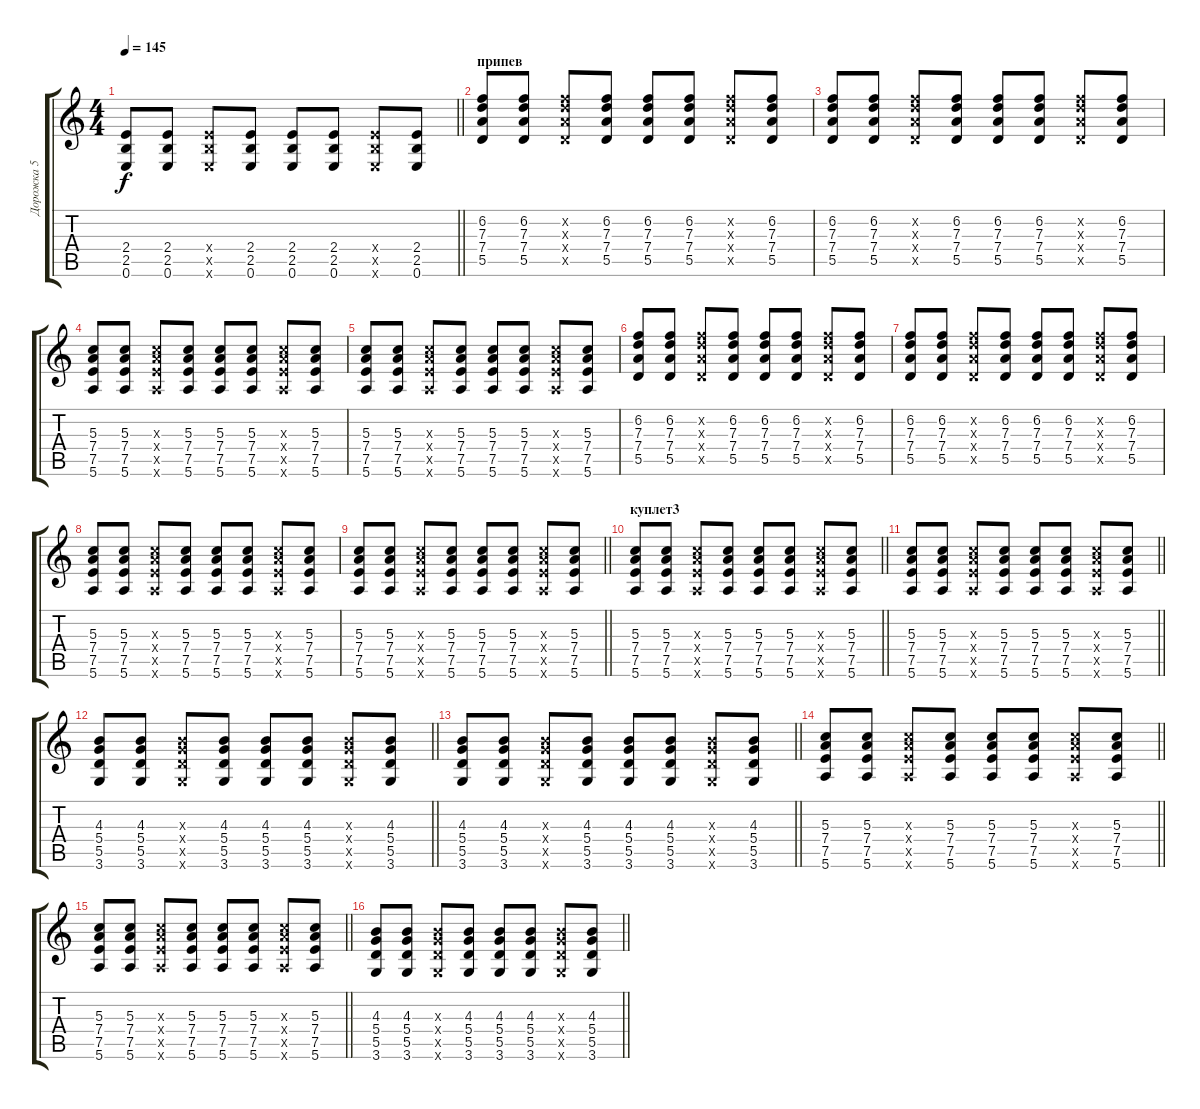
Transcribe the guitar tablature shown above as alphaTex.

\track ("Дорожка 5" "Дорожка 5") {instrument acousticguitarsteel}
\staff {score tabs}
\tuning (E4 B3 G3 D3 A2 E2) {hide}
\ts (4 4)
\tempo 145
\clef g2
\barLineRight lightlight
\ks c
(2.4 2.5 0.6).8{dy f} (2.4 2.5 0.6).8 (2.4{x} 2.5{x} 0.6{x}).8 (2.4 2.5 0.6).8 (2.4 2.5 0.6).8 (2.4 2.5 0.6).8 (2.4{x} 2.5{x} 0.6{x}).8 (2.4 2.5 0.6).8 |
\section ("" "припев")
(6.2 7.3 7.4 5.5).8 (6.2 7.3 7.4 5.5).8 (6.2{x} 7.3{x} 7.4{x} 5.5{x}).8 (6.2 7.3 7.4 5.5).8 (6.2 7.3 7.4 5.5).8 (6.2 7.3 7.4 5.5).8 (6.2{x} 7.3{x} 7.4{x} 5.5{x}).8 (6.2 7.3 7.4 5.5).8 |
(6.2 7.3 7.4 5.5).8 (6.2 7.3 7.4 5.5).8 (6.2{x} 7.3{x} 7.4{x} 5.5{x}).8 (6.2 7.3 7.4 5.5).8 (6.2 7.3 7.4 5.5).8 (6.2 7.3 7.4 5.5).8 (6.2{x} 7.3{x} 7.4{x} 5.5{x}).8 (6.2 7.3 7.4 5.5).8 |
(5.3 7.4 7.5 5.6).8 (5.3 7.4 7.5 5.6).8 (5.3{x} 7.4{x} 7.5{x} 5.6{x}).8 (5.3 7.4 7.5 5.6).8 (5.3 7.4 7.5 5.6).8 (5.3 7.4 7.5 5.6).8 (5.3{x} 7.4{x} 7.5{x} 5.6{x}).8 (5.3 7.4 7.5 5.6).8 |
(5.3 7.4 7.5 5.6).8 (5.3 7.4 7.5 5.6).8 (5.3{x} 7.4{x} 7.5{x} 5.6{x}).8 (5.3 7.4 7.5 5.6).8 (5.3 7.4 7.5 5.6).8 (5.3 7.4 7.5 5.6).8 (5.3{x} 7.4{x} 7.5{x} 5.6{x}).8 (5.3 7.4 7.5 5.6).8 |
(6.2 7.3 7.4 5.5).8 (6.2 7.3 7.4 5.5).8 (6.2{x} 7.3{x} 7.4{x} 5.5{x}).8 (6.2 7.3 7.4 5.5).8 (6.2 7.3 7.4 5.5).8 (6.2 7.3 7.4 5.5).8 (6.2{x} 7.3{x} 7.4{x} 5.5{x}).8 (6.2 7.3 7.4 5.5).8 |
(6.2 7.3 7.4 5.5).8 (6.2 7.3 7.4 5.5).8 (6.2{x} 7.3{x} 7.4{x} 5.5{x}).8 (6.2 7.3 7.4 5.5).8 (6.2 7.3 7.4 5.5).8 (6.2 7.3 7.4 5.5).8 (6.2{x} 7.3{x} 7.4{x} 5.5{x}).8 (6.2 7.3 7.4 5.5).8 |
(5.3 7.4 7.5 5.6).8 (5.3 7.4 7.5 5.6).8 (5.3{x} 7.4{x} 7.5{x} 5.6{x}).8 (5.3 7.4 7.5 5.6).8 (5.3 7.4 7.5 5.6).8 (5.3 7.4 7.5 5.6).8 (5.3{x} 7.4{x} 7.5{x} 5.6{x}).8 (5.3 7.4 7.5 5.6).8 |
\barLineRight lightlight
(5.3 7.4 7.5 5.6).8 (5.3 7.4 7.5 5.6).8 (5.3{x} 7.4{x} 7.5{x} 5.6{x}).8 (5.3 7.4 7.5 5.6).8 (5.3 7.4 7.5 5.6).8 (5.3 7.4 7.5 5.6).8 (5.3{x} 7.4{x} 7.5{x} 5.6{x}).8 (5.3 7.4 7.5 5.6).8 |
\section ("" "куплет3")
\barLineRight lightlight
(5.3 7.4 7.5 5.6).8 (5.3 7.4 7.5 5.6).8 (5.3{x} 7.4{x} 7.5{x} 5.6{x}).8 (5.3 7.4 7.5 5.6).8 (5.3 7.4 7.5 5.6).8 (5.3 7.4 7.5 5.6).8 (5.3{x} 7.4{x} 7.5{x} 5.6{x}).8 (5.3 7.4 7.5 5.6).8 |
\barLineRight lightlight
(5.3 7.4 7.5 5.6).8 (5.3 7.4 7.5 5.6).8 (5.3{x} 7.4{x} 7.5{x} 5.6{x}).8 (5.3 7.4 7.5 5.6).8 (5.3 7.4 7.5 5.6).8 (5.3 7.4 7.5 5.6).8 (5.3{x} 7.4{x} 7.5{x} 5.6{x}).8 (5.3 7.4 7.5 5.6).8 |
\barLineRight lightlight
(4.3 5.4 5.5 3.6).8 (4.3 5.4 5.5 3.6).8 (4.3{x} 5.4{x} 5.5{x} 3.6{x}).8 (4.3 5.4 5.5 3.6).8 (4.3 5.4 5.5 3.6).8 (4.3 5.4 5.5 3.6).8 (4.3{x} 5.4{x} 5.5{x} 3.6{x}).8 (4.3 5.4 5.5 3.6).8 |
\barLineRight lightlight
(4.3 5.4 5.5 3.6).8 (4.3 5.4 5.5 3.6).8 (4.3{x} 5.4{x} 5.5{x} 3.6{x}).8 (4.3 5.4 5.5 3.6).8 (4.3 5.4 5.5 3.6).8 (4.3 5.4 5.5 3.6).8 (4.3{x} 5.4{x} 5.5{x} 3.6{x}).8 (4.3 5.4 5.5 3.6).8 |
\barLineRight lightlight
(5.3 7.4 7.5 5.6).8 (5.3 7.4 7.5 5.6).8 (5.3{x} 7.4{x} 7.5{x} 5.6{x}).8 (5.3 7.4 7.5 5.6).8 (5.3 7.4 7.5 5.6).8 (5.3 7.4 7.5 5.6).8 (5.3{x} 7.4{x} 7.5{x} 5.6{x}).8 (5.3 7.4 7.5 5.6).8 |
\barLineRight lightlight
(5.3 7.4 7.5 5.6).8 (5.3 7.4 7.5 5.6).8 (5.3{x} 7.4{x} 7.5{x} 5.6{x}).8 (5.3 7.4 7.5 5.6).8 (5.3 7.4 7.5 5.6).8 (5.3 7.4 7.5 5.6).8 (5.3{x} 7.4{x} 7.5{x} 5.6{x}).8 (5.3 7.4 7.5 5.6).8 |
\barLineRight lightlight
(4.3 5.4 5.5 3.6).8 (4.3 5.4 5.5 3.6).8 (4.3{x} 5.4{x} 5.5{x} 3.6{x}).8 (4.3 5.4 5.5 3.6).8 (4.3 5.4 5.5 3.6).8 (4.3 5.4 5.5 3.6).8 (4.3{x} 5.4{x} 5.5{x} 3.6{x}).8 (4.3 5.4 5.5 3.6).8
